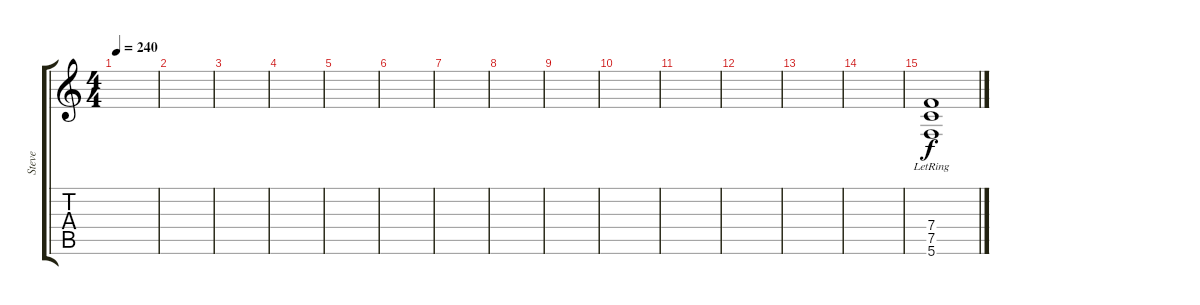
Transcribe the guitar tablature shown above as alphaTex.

\track ("Steve" "Steve") {instrument overdrivenguitar}
\staff {score tabs}
\tuning (C4 G3 Eb3 Bb2 F2 C2) {hide}
\ts (4 4)
\tempo 240
\clef g2
\ks c
|
|
|
|
|
|
|
|
|
|
|
|
|
|
(7.4{lr} 7.5{lr} 5.6{lr}).1
